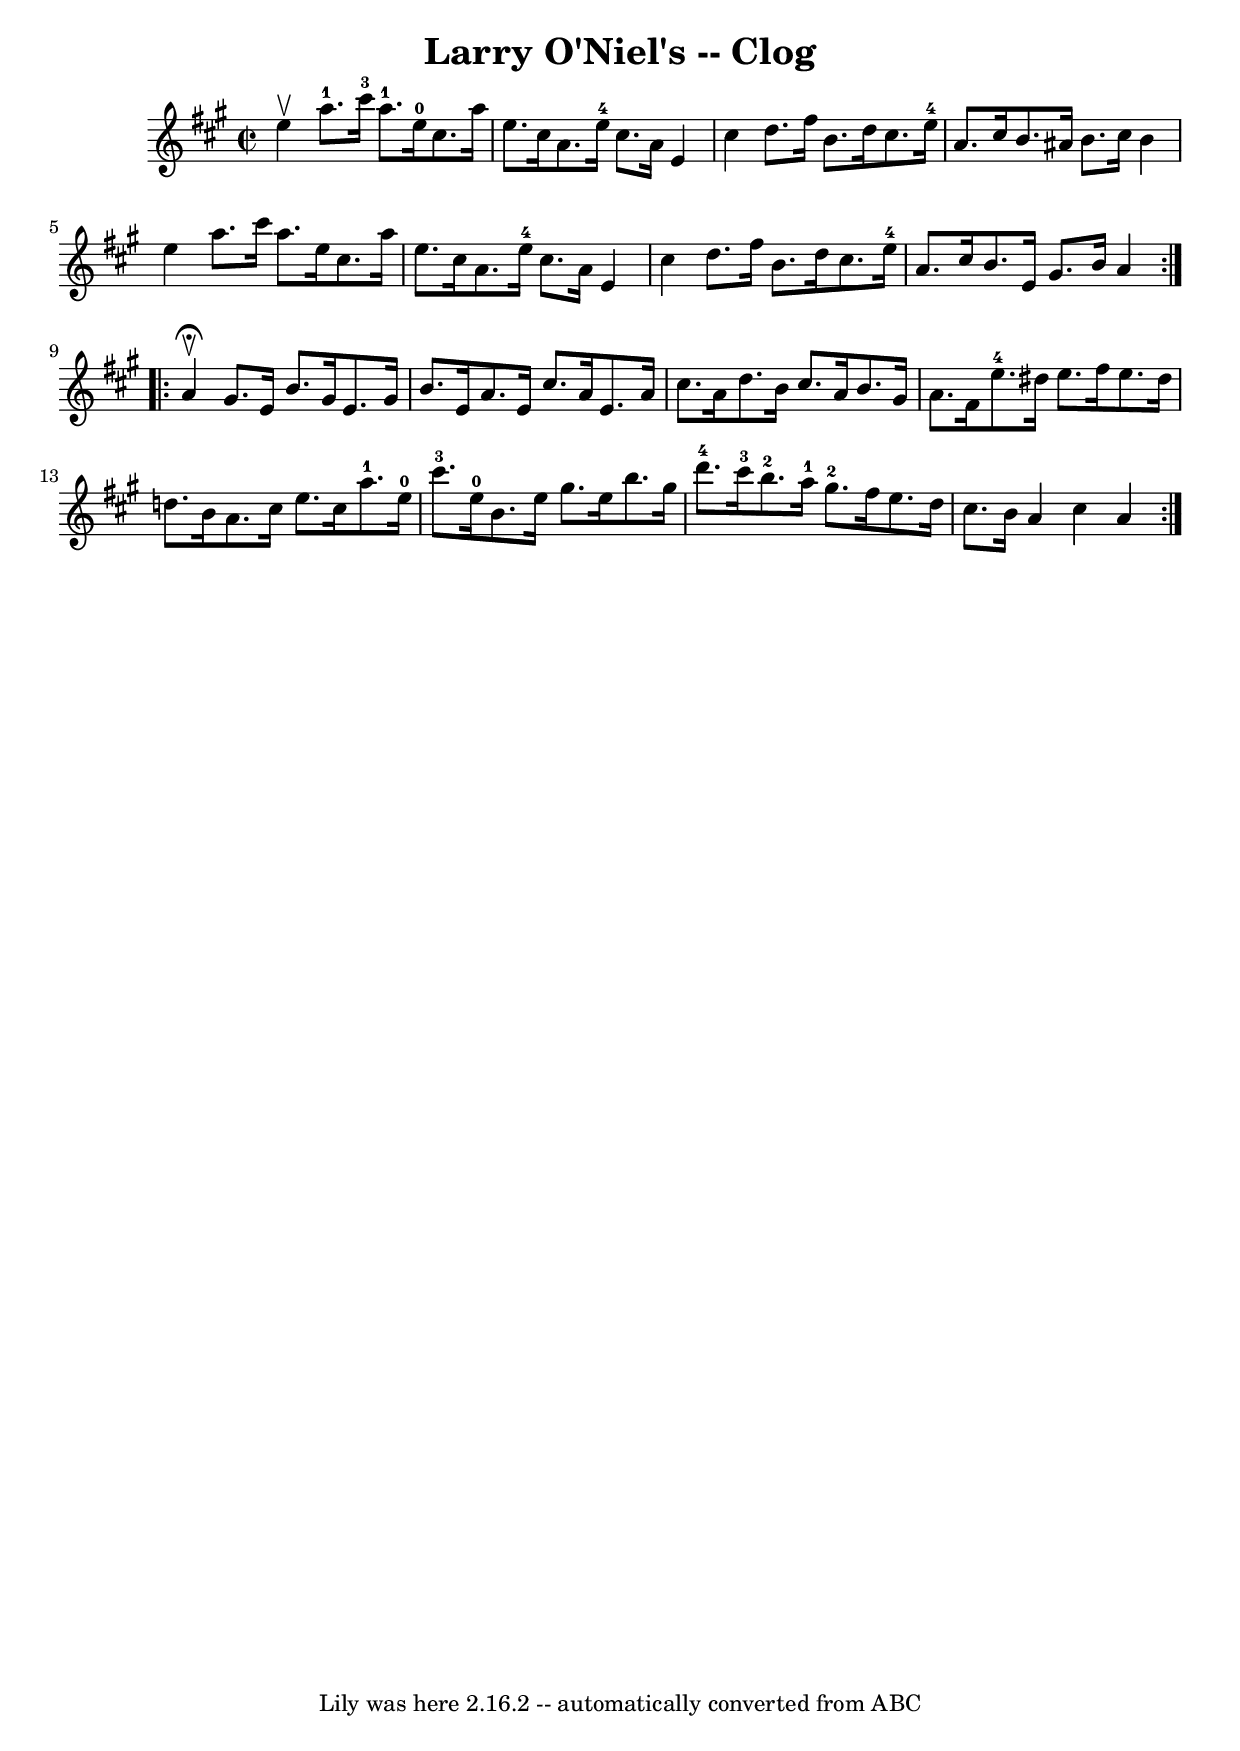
\version "2.16.2"
\include "Mammoth.ily"
\header {
  %% book = "Ryan's Mammoth Collection"
  crossRefNumber = "1"
  footnotes = "\\\\156 927"
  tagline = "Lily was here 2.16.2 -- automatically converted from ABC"
  title = "Larry O'Niel's -- Clog"

}
voicedefault =  {



  \repeat volta 2 {

    \override Staff.TimeSignature #'style = #'C
    \time 2/2 
    \key a \major
    e''4^\upbow |
    a''8.-1 cis'''16-3 a''8.-1 e''16-0 cis''8. a''16 e''8. cis''16     |
    a'8. e''16-4 cis''8. a'16 e'4 cis''4    |
    
    d''8. fis''16 b'8. d''16 cis''8. e''16-4 a'8. cis''16    |
    b'8. ais'16 b'8. cis''16 b'4 e''4    |
    
    a''8. cis'''16 a''8. e''16 cis''8. a''16 e''8. cis''16     |
    a'8. e''16-4 cis''8. a'16 e'4 cis''4    |
    
    d''8. fis''16 b'8. d''16 cis''8. e''16-4 a'8. cis''16     |
    b'8. e'16 gis'8. b'16 a'4    
  }     
  \repeat volta 2 {
    
    a'4^\fermata^\upbow |
    gis'8. e'16 b'8. gis'16 e'8.    
    gis'16 b'8. e'16    |
    a'8. e'16 cis''8. a'16 e'8.    
    a'16 cis''8. a'16    |
    d''8. b'16 cis''8. a'16 b'8.  
    gis'16 a'8. fis'16    |
    e''8.-4 dis''16 e''8.    
    fis''16 e''8. dis''16 d''!8. b'16    |
    a'8. cis''16   
    e''8. cis''16 a''8.-1 e''16-0 cis'''8.-3 e''16-0    |
    b'8. e''16 gis''8. e''16 b''8. gis''16 d'''8.-4 
    cis'''16-3   |
    b''8.-2 a''16-1 gis''8.-2   
    fis''16 e''8. d''16 cis''8. b'16    |
    a'4 cis''4 a'4 
    
  }   

}

\score{
  <<

    \context Staff="default"
    {
      \voicedefault 
      
    }

  >>
  \layout {
    
  }
  \midi {
  }

}
